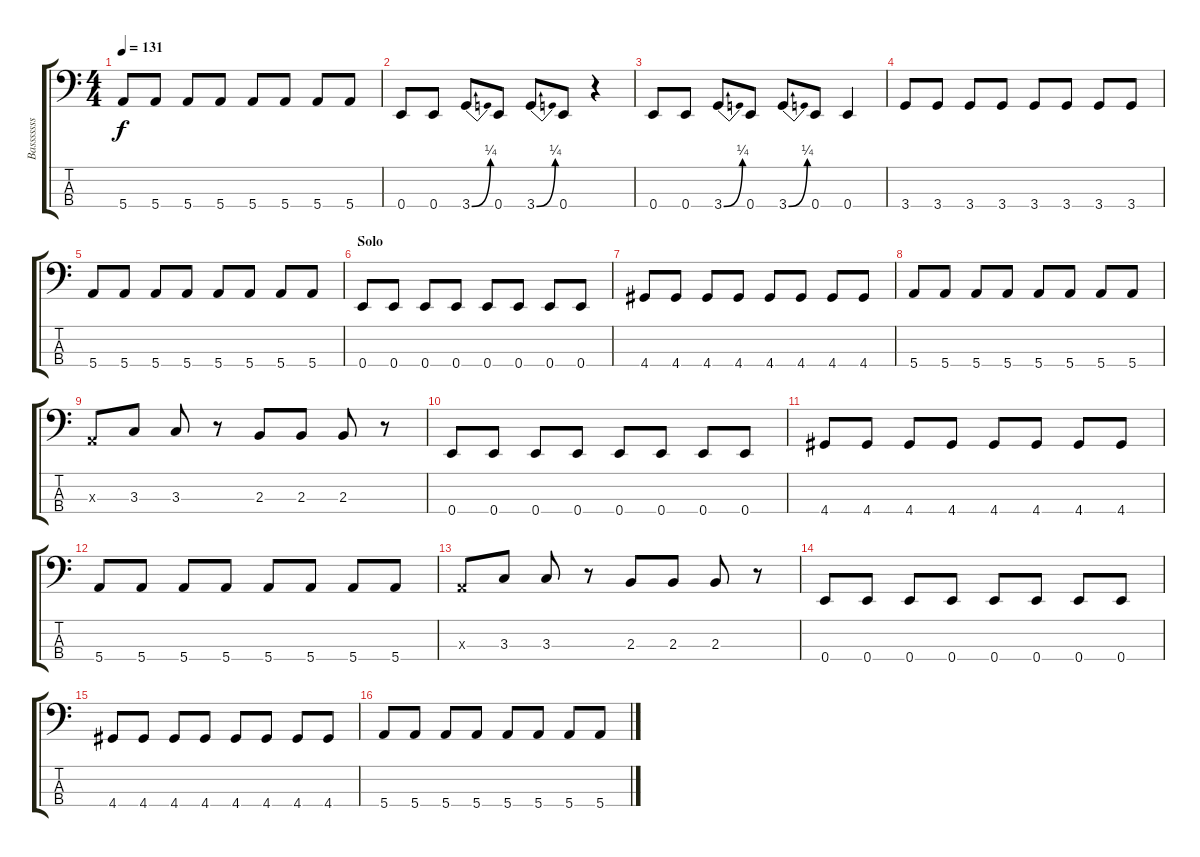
\track ("Basssssss" "Basssssss") {instrument slapbass2}
\staff {score tabs}
\tuning (G2 D2 A1 E1) {hide}
\ts (4 4)
\tempo 131
\clef f4
\ks c
5.4.8{dy f} 5.4.8 5.4.8 5.4.8 5.4.8 5.4.8 5.4.8 5.4.8 |
0.4.8 0.4.8 3.4{be (bend 0 0 60 1)}.8 0.4.8 3.4{be (bend 0 0 60 1)}.8 0.4.8 r.4 |
0.4.8 0.4.8 3.4{be (bend 0 0 60 1)}.8 0.4.8 3.4{be (bend 0 0 60 1)}.8 0.4.8 0.4.4 |
3.4.8 3.4.8 3.4.8 3.4.8 3.4.8 3.4.8 3.4.8 3.4.8 |
5.4.8 5.4.8 5.4.8 5.4.8 5.4.8 5.4.8 5.4.8 5.4.8 |
\section ("" "Solo")
0.4.8 0.4.8 0.4.8 0.4.8 0.4.8 0.4.8 0.4.8 0.4.8 |
4.4.8 4.4.8 4.4.8 4.4.8 4.4.8 4.4.8 4.4.8 4.4.8 |
5.4.8 5.4.8 5.4.8 5.4.8 5.4.8 5.4.8 5.4.8 5.4.8 |
0.3{x}.8 3.3.8 3.3.8 r.8 2.3.8 2.3.8 2.3.8 r.8 |
0.4.8 0.4.8 0.4.8 0.4.8 0.4.8 0.4.8 0.4.8 0.4.8 |
4.4.8 4.4.8 4.4.8 4.4.8 4.4.8 4.4.8 4.4.8 4.4.8 |
5.4.8 5.4.8 5.4.8 5.4.8 5.4.8 5.4.8 5.4.8 5.4.8 |
0.3{x}.8 3.3.8 3.3.8 r.8 2.3.8 2.3.8 2.3.8 r.8 |
0.4.8 0.4.8 0.4.8 0.4.8 0.4.8 0.4.8 0.4.8 0.4.8 |
4.4.8 4.4.8 4.4.8 4.4.8 4.4.8 4.4.8 4.4.8 4.4.8 |
5.4.8 5.4.8 5.4.8 5.4.8 5.4.8 5.4.8 5.4.8 5.4.8
